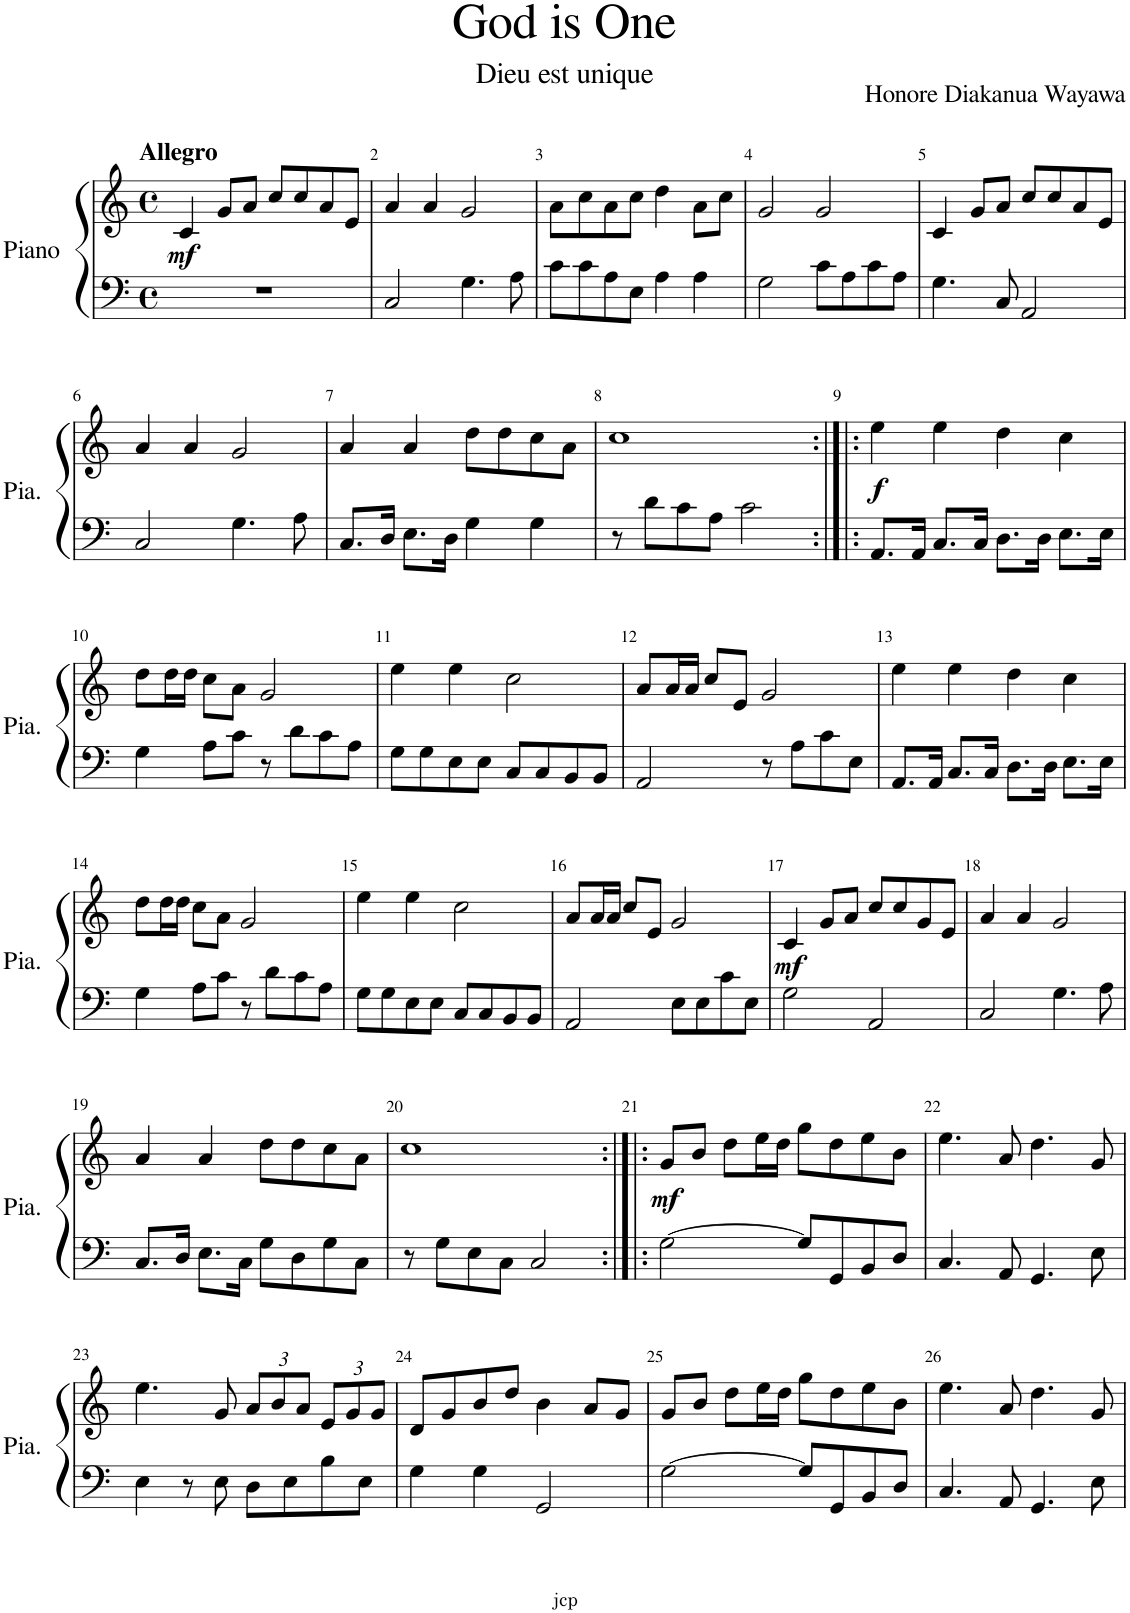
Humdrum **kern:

**kern	**kern	**dynam
*part1	*part1	*part1
*staff2	*staff1	*staff1/2
*I"Piano	*	*
*I'Pia.	*	*
*clefF4	*clefG2	*
*k[]	*k[]	*
*M4/4	*M4/4	*
*met(c)	*met(c)	*
=1	=1	=1
!	!LO:TX:a:B:t=Allegro	!
!	!	!LO:DY:b
1r	4c/	mf
.	8g/L	.
.	8a/J	.
.	8cc/L	.
.	8cc/	.
.	8a/	.
.	8e/J	.
=2	=2	=2
2C/	4a/	.
.	4a/	.
4.G\	2g/	.
8A\	.	.
=3	=3	=3
8c\L	8a\L	.
8c\	8cc\	.
8A\	8a\	.
8E\J	8cc\J	.
4A\	4dd\	.
4A\	8a\L	.
.	8cc\J	.
=4	=4	=4
2G\	2g/	.
8c\L	2g/	.
8A\	.	.
8c\	.	.
8A\J	.	.
=5	=5	=5
4.G\	4c/	.
.	8g/L	.
8C/	8a/J	.
2AA/	8cc/L	.
.	8cc/	.
.	8a/	.
.	8e/J	.
!!LO:LB:g=z
=6	=6	=6
2C/	4a/	.
.	4a/	.
4.G\	2g/	.
8A\	.	.
=7	=7	=7
8.C/L	4a/	.
16D/Jk	.	.
8.E\L	4a/	.
16D\Jk	.	.
4G\	8dd\L	.
.	8dd\	.
4G\	8cc\	.
.	8a\J	.
=8	=8	=8
8r	1cc	.
8d\L	.	.
8c\	.	.
8A\J	.	.
2c\	.	.
=9:|!|:	=9:|!|:	=9:|!|:
!	!	!LO:DY:b
8.AA/L	4ee\	f
16AA/Jk	.	.
8.C/L	4ee\	.
16C/Jk	.	.
8.D\L	4dd\	.
16D\Jk	.	.
8.E\L	4cc\	.
16E\Jk	.	.
!!LO:LB:g=z
=10	=10	=10
4G\	8dd\L	.
.	16dd\L	.
.	16dd\JJ	.
8A\L	8cc\L	.
8c\J	8a\J	.
8r	2g/	.
8d\L	.	.
8c\	.	.
8A\J	.	.
=11	=11	=11
8G\L	4ee\	.
8G\	.	.
8E\	4ee\	.
8E\J	.	.
8C/L	2cc\	.
8C/	.	.
8BB/	.	.
8BB/J	.	.
=12	=12	=12
2AA/	8a/L	.
.	16a/L	.
.	16a/JJ	.
.	8cc/L	.
.	8e/J	.
8r	2g/	.
8A\L	.	.
8c\	.	.
8E\J	.	.
=13	=13	=13
8.AA/L	4ee\	.
16AA/Jk	.	.
8.C/L	4ee\	.
16C/Jk	.	.
8.D\L	4dd\	.
16D\Jk	.	.
8.E\L	4cc\	.
16E\Jk	.	.
!!LO:LB:g=z
=14	=14	=14
4G\	8dd\L	.
.	16dd\L	.
.	16dd\JJ	.
8A\L	8cc\L	.
8c\J	8a\J	.
8r	2g/	.
8d\L	.	.
8c\	.	.
8A\J	.	.
=15	=15	=15
8G\L	4ee\	.
8G\	.	.
8E\	4ee\	.
8E\J	.	.
8C/L	2cc\	.
8C/	.	.
8BB/	.	.
8BB/J	.	.
=16	=16	=16
2AA/	8a/L	.
.	16a/L	.
.	16a/JJ	.
.	8cc/L	.
.	8e/J	.
8E\L	2g/	.
8E\	.	.
8c\	.	.
8E\J	.	.
=17	=17	=17
!	!	!LO:DY:b
2G\	4c/	mf
.	8g/L	.
.	8a/J	.
2AA/	8cc/L	.
.	8cc/	.
.	8g/	.
.	8e/J	.
=18	=18	=18
2C/	4a/	.
.	4a/	.
4.G\	2g/	.
8A\	.	.
!!LO:LB:g=z
=19	=19	=19
8.C/L	4a/	.
16D/Jk	.	.
8.E\L	4a/	.
16C\Jk	.	.
8G\L	8dd\L	.
8D\	8dd\	.
8G\	8cc\	.
8C\J	8a\J	.
=20	=20	=20
8r	1cc	.
8G\L	.	.
8E\	.	.
8C\J	.	.
2C/	.	.
=21:|!|:	=21:|!|:	=21:|!|:
!	!	!LO:DY:b
[2G\	8g/L	mf
.	8b/J	.
.	8dd\L	.
.	16ee\L	.
.	16dd\JJ	.
8G/L]	8gg\L	.
8GG/	8dd\	.
8BB/	8ee\	.
8D/J	8b\J	.
=22	=22	=22
4.C/	4.ee\	.
8AA/	8a/	.
4.GG/	4.dd\	.
8E\	8g/	.
!!LO:LB:g=z
=23	=23	=23
4E\	4.ee\	.
8r	.	.
8E\	8g/	.
*	*Xbrackettup	*
8D\L	12a/L	.
.	12b/	.
8E\	.	.
.	12a/J	.
8B\	12e/L	.
.	12g/	.
8E\J	.	.
.	12g/J	.
=24	=24	=24
4G\	8d/L	.
.	8g/	.
4G\	8b/	.
.	8dd/J	.
2GG/	4b\	.
.	8a/L	.
.	8g/J	.
=25	=25	=25
[2G\	8g/L	.
.	8b/J	.
.	8dd\L	.
.	16ee\L	.
.	16dd\JJ	.
8G/L]	8gg\L	.
8GG/	8dd\	.
8BB/	8ee\	.
8D/J	8b\J	.
=26	=26	=26
4.C/	4.ee\	.
8AA/	8a/	.
4.GG/	4.dd\	.
8E\	8g/	.
=	=	=
*-	*-	*-
